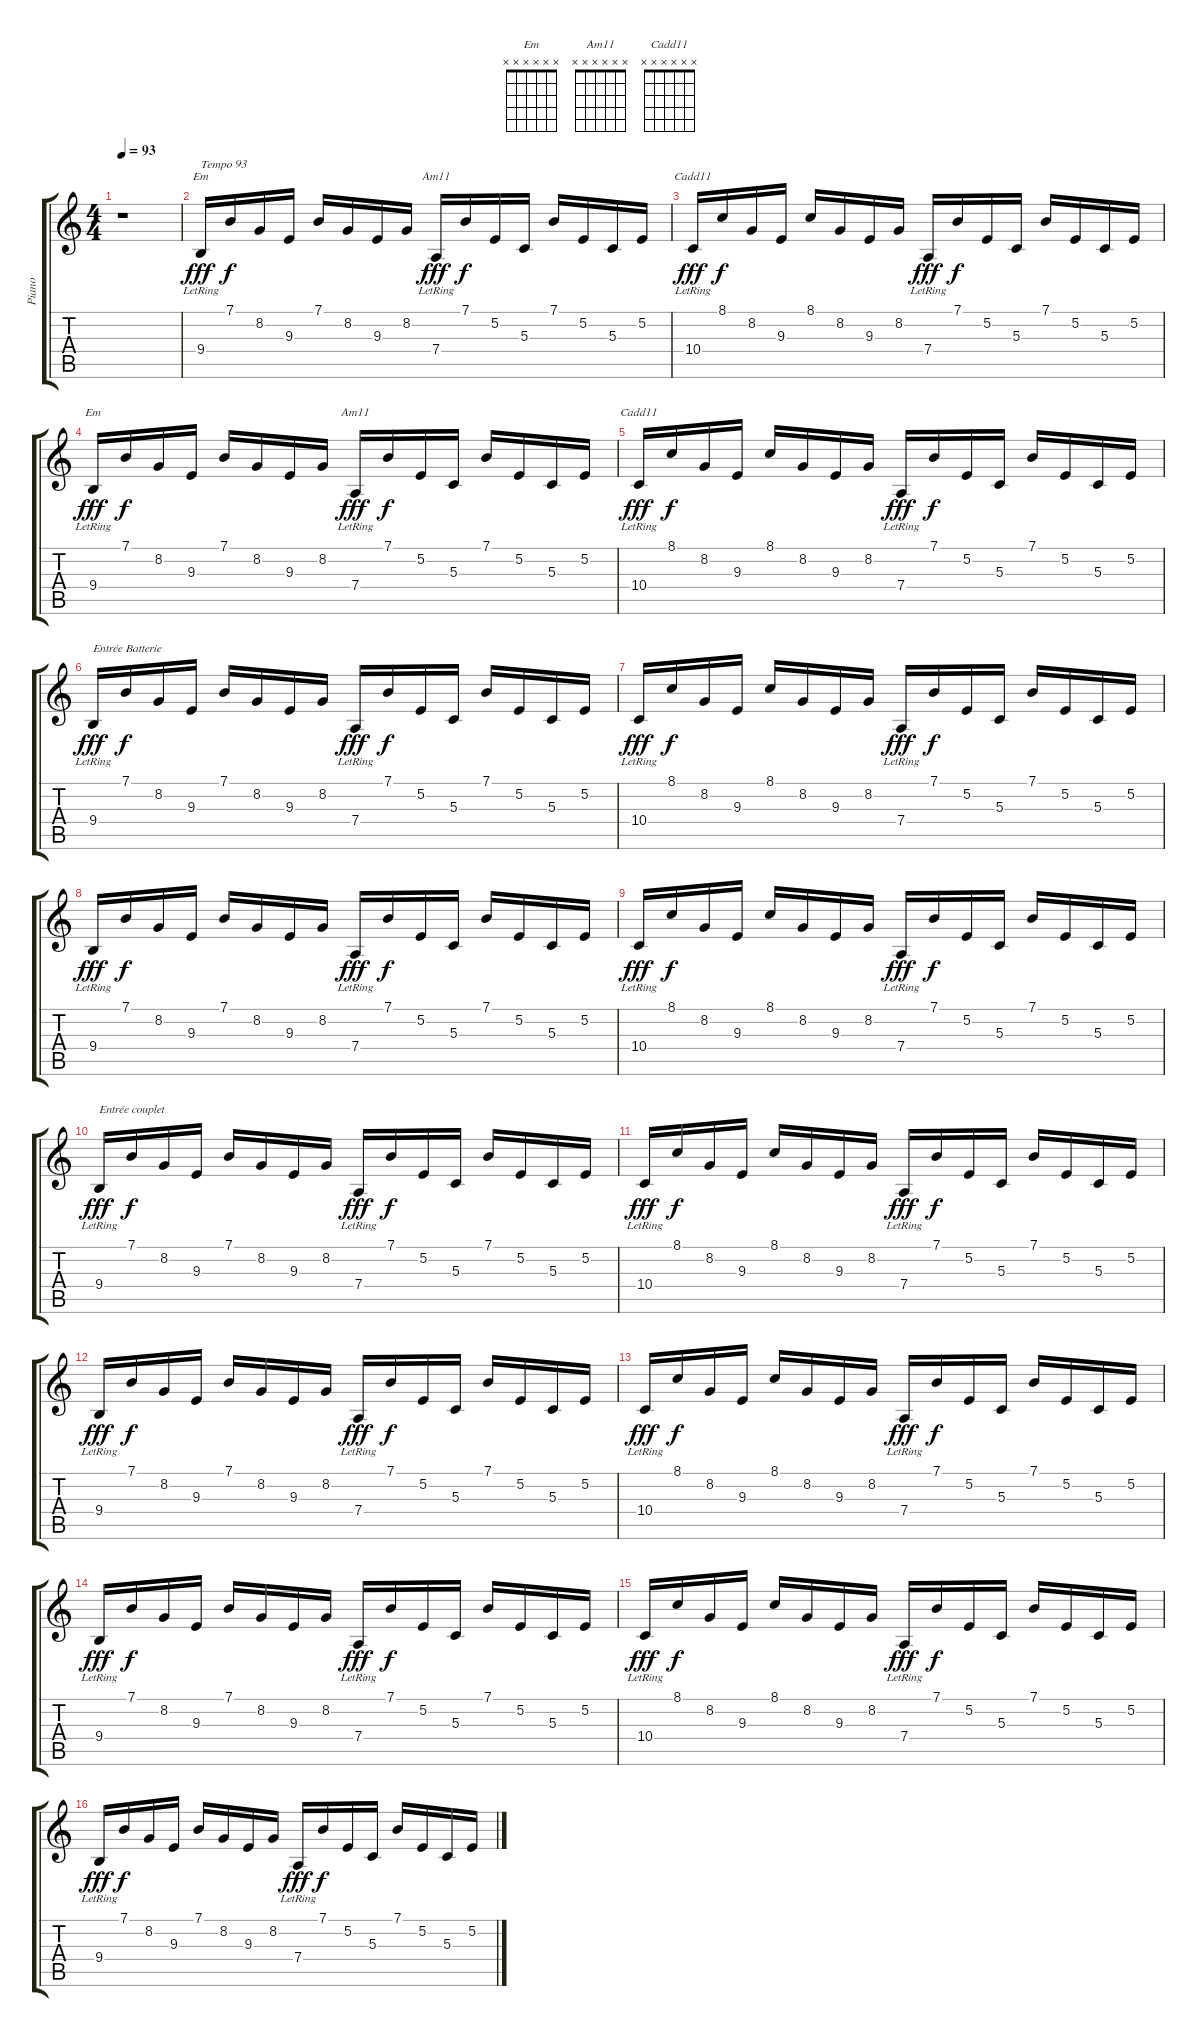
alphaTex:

\track ("Piano" "Piano") {instrument brightacousticpiano}
\staff {score tabs}
\tuning (E4 B3 G3 D3 A2 E2) {hide}
\chord ("Em" 7 8 9 9 7 7) {firstfret 7}
\chord ("Am11" 7 5 5 7 5 5) {firstfret 5}
\chord ("Cadd11" 8 8 9 10 8 8) {firstfret 8}
\chord ("Em" x x x x x x) {firstfret 0}
\chord ("Am11" x x x x x x) {firstfret 0}
\chord ("Cadd11" x x x x x x) {firstfret 0}
\ts (4 4)
\tempo 93
\clef g2
\ks c
r.1{dy fff instrument brightacousticpiano} |
9.4{lr}.16{ch "Em" txt "Tempo 93"} 7.1.16{dy f} 8.2.16 9.3.16 7.1.16 8.2.16 9.3.16 8.2.16 7.4{lr}.16{ch "Am11" dy fff} 7.1.16{dy f} 5.2.16 5.3.16 7.1.16 5.2.16 5.3.16 5.2.16 |
10.4{lr}.16{ch "Cadd11" dy fff} 8.1.16{dy f} 8.2.16 9.3.16 8.1.16 8.2.16 9.3.16 8.2.16 7.4{lr}.16{dy fff} 7.1.16{dy f} 5.2.16 5.3.16 7.1.16 5.2.16 5.3.16 5.2.16 |
9.4{lr}.16{ch "Em" dy fff} 7.1.16{dy f} 8.2.16 9.3.16 7.1.16 8.2.16 9.3.16 8.2.16 7.4{lr}.16{ch "Am11" dy fff} 7.1.16{dy f} 5.2.16 5.3.16 7.1.16 5.2.16 5.3.16 5.2.16 |
10.4{lr}.16{ch "Cadd11" dy fff} 8.1.16{dy f} 8.2.16 9.3.16 8.1.16 8.2.16 9.3.16 8.2.16 7.4{lr}.16{dy fff} 7.1.16{dy f} 5.2.16 5.3.16 7.1.16 5.2.16 5.3.16 5.2.16 |
9.4{lr}.16{txt "Entrée Batterie" dy fff} 7.1.16{dy f} 8.2.16 9.3.16 7.1.16 8.2.16 9.3.16 8.2.16 7.4{lr}.16{dy fff} 7.1.16{dy f} 5.2.16 5.3.16 7.1.16 5.2.16 5.3.16 5.2.16 |
10.4{lr}.16{dy fff} 8.1.16{dy f} 8.2.16 9.3.16 8.1.16 8.2.16 9.3.16 8.2.16 7.4{lr}.16{dy fff} 7.1.16{dy f} 5.2.16 5.3.16 7.1.16 5.2.16 5.3.16 5.2.16 |
9.4{lr}.16{dy fff} 7.1.16{dy f} 8.2.16 9.3.16 7.1.16 8.2.16 9.3.16 8.2.16 7.4{lr}.16{dy fff} 7.1.16{dy f} 5.2.16 5.3.16 7.1.16 5.2.16 5.3.16 5.2.16 |
10.4{lr}.16{dy fff} 8.1.16{dy f} 8.2.16 9.3.16 8.1.16 8.2.16 9.3.16 8.2.16 7.4{lr}.16{dy fff} 7.1.16{dy f} 5.2.16 5.3.16 7.1.16 5.2.16 5.3.16 5.2.16 |
9.4{lr}.16{txt "Entrée couplet" dy fff} 7.1.16{dy f} 8.2.16 9.3.16 7.1.16 8.2.16 9.3.16 8.2.16 7.4{lr}.16{dy fff} 7.1.16{dy f} 5.2.16 5.3.16 7.1.16 5.2.16 5.3.16 5.2.16 |
10.4{lr}.16{dy fff} 8.1.16{dy f} 8.2.16 9.3.16 8.1.16 8.2.16 9.3.16 8.2.16 7.4{lr}.16{dy fff} 7.1.16{dy f} 5.2.16 5.3.16 7.1.16 5.2.16 5.3.16 5.2.16 |
9.4{lr}.16{dy fff} 7.1.16{dy f} 8.2.16 9.3.16 7.1.16 8.2.16 9.3.16 8.2.16 7.4{lr}.16{dy fff} 7.1.16{dy f} 5.2.16 5.3.16 7.1.16 5.2.16 5.3.16 5.2.16 |
10.4{lr}.16{dy fff} 8.1.16{dy f} 8.2.16 9.3.16 8.1.16 8.2.16 9.3.16 8.2.16 7.4{lr}.16{dy fff} 7.1.16{dy f} 5.2.16 5.3.16 7.1.16 5.2.16 5.3.16 5.2.16 |
9.4{lr}.16{dy fff} 7.1.16{dy f} 8.2.16 9.3.16 7.1.16 8.2.16 9.3.16 8.2.16 7.4{lr}.16{dy fff} 7.1.16{dy f} 5.2.16 5.3.16 7.1.16 5.2.16 5.3.16 5.2.16 |
10.4{lr}.16{dy fff} 8.1.16{dy f} 8.2.16 9.3.16 8.1.16 8.2.16 9.3.16 8.2.16 7.4{lr}.16{dy fff} 7.1.16{dy f} 5.2.16 5.3.16 7.1.16 5.2.16 5.3.16 5.2.16 |
9.4{lr}.16{dy fff} 7.1.16{dy f} 8.2.16 9.3.16 7.1.16 8.2.16 9.3.16 8.2.16 7.4{lr}.16{dy fff} 7.1.16{dy f} 5.2.16 5.3.16 7.1.16 5.2.16 5.3.16 5.2.16
